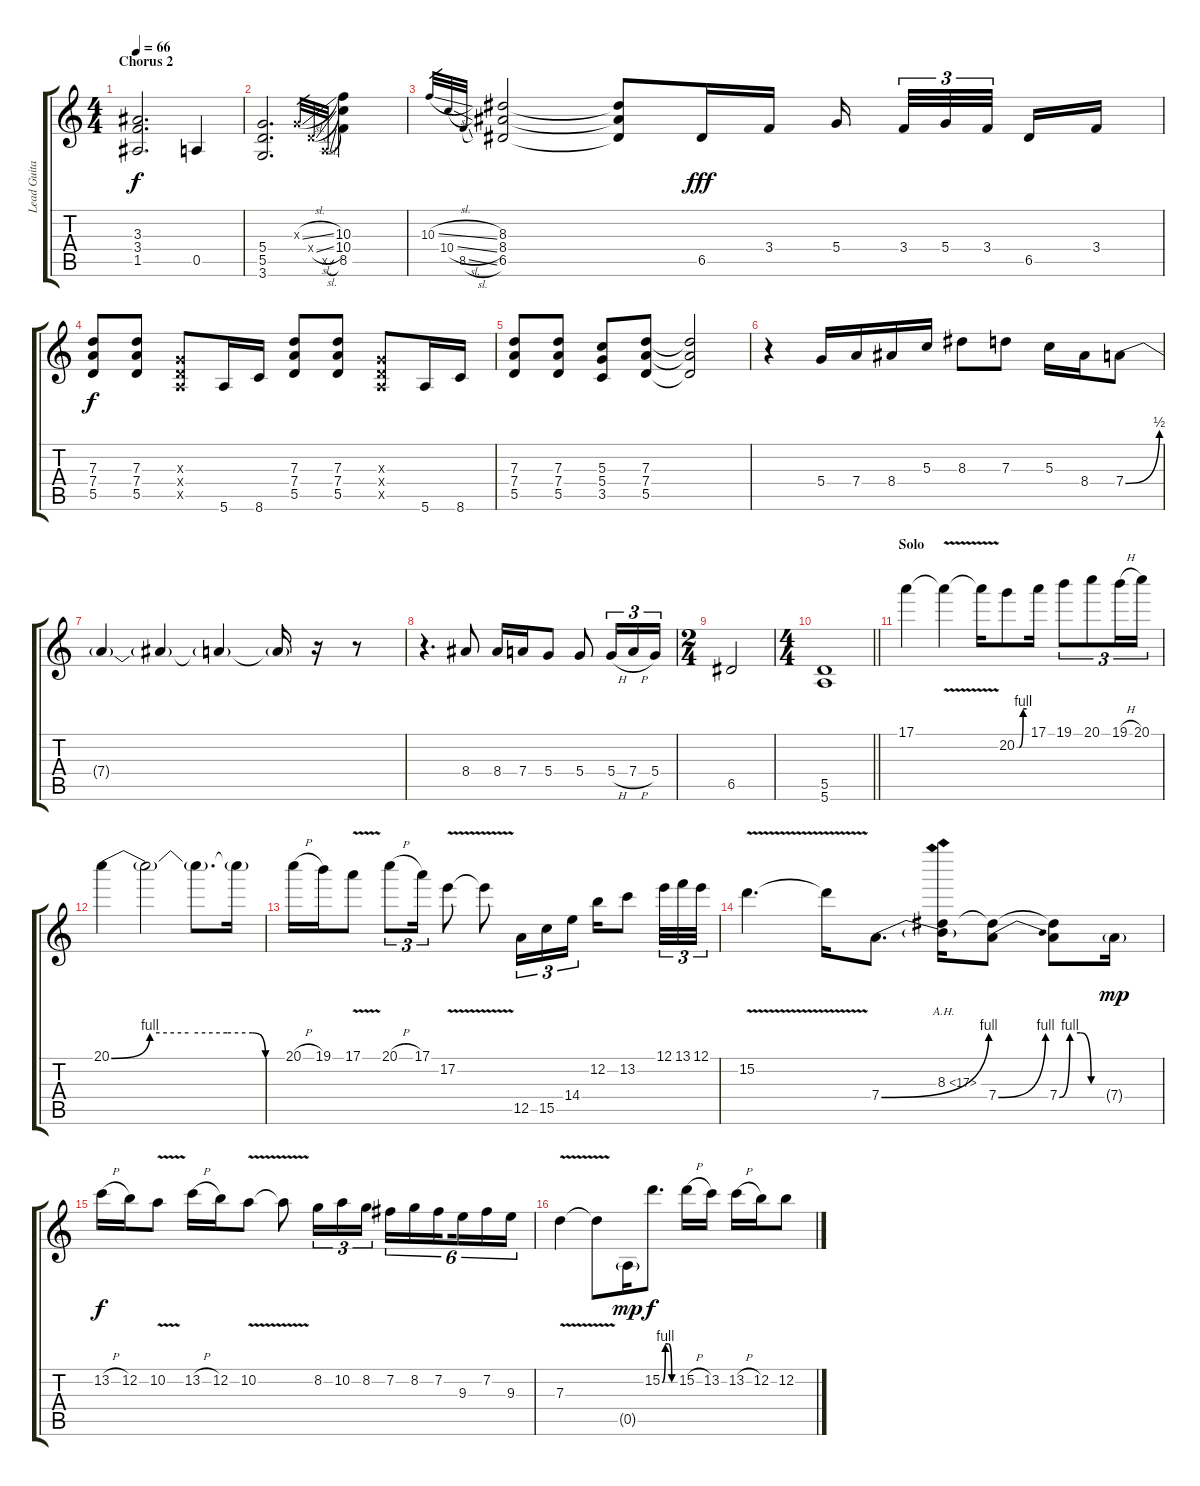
\track ("Lead Guitar" "Lead Guita") {instrument distortionguitar}
\staff {score tabs}
\tuning (E4 B3 G3 D3 A2 E2) {hide}
\ts (4 4)
\section ("" "Chorus 2")
\tempo 66
\clef g2
\ks c
(3.3 3.4 1.5).2{d dy f} 0.5.4 |
(5.4 5.5 3.6).2{d} 0.3{sl x}.32{gr} 0.4{sl x}.32{gr} 0.5{sl x}.32{gr} (10.3 10.4 8.5).4 |
10.3{sl}.32{gr} 10.4{sl}.32{gr} 8.5{sl}.32{gr} (8.3 8.4 6.5).2 (8.3{t} 8.4{t} 6.5{t}).8 6.5.16{dy fff} 3.4.16 5.4.16{beam splitsecondary} 3.4.32{tu (3 2)} 5.4.32{tu (3 2)} 3.4.32{tu (3 2) beam splitsecondary} 6.5.16 3.4.16 |
(7.3 7.4 5.5).8{dy f} (7.3 7.4 5.5).8 (0.3{x} 0.4{x} 0.5{x}).8 5.6.16 8.6.16 (7.3 7.4 5.5).8 (7.3 7.4 5.5).8 (0.3{x} 0.4{x} 0.5{x}).8 5.6.16 8.6.16 |
(7.3 7.4 5.5).8 (7.3 7.4 5.5).8 (5.3 5.4 3.5).8 (7.3 7.4 5.5).8 (7.3{t} 7.4{t} 5.5{t}).2 |
r.4 5.4.16 7.4.16 8.4.16 5.3.16 8.3.8 7.3.8 5.3.16 8.4.16 7.4{be (bend 0 0 60 2)}.8 |
7.4{t}.4 7.4{t}.4 7.4{t}.4 7.4{t}.16 r.16 r.8 |
r.4{d} 8.4.8 8.4.16 7.4.16 5.4.8 5.4.8 5.4{h}.16{tu (3 2)} 7.4{h}.16{tu (3 2)} 5.4.16{tu (3 2)} |
\ts (2 4)
6.5.2 |
\ts (4 4)
\barLineRight lightlight
(5.5 5.6).1 |
\section ("" "Solo")
17.1.4 17.1{v t}.4 17.1{v t}.16 20.2{be (custom 0 0 16 0 39 4 60 4)}.8 17.1.16 19.1.8{tu (3 2)} 20.1.8{tu (3 2)} 19.1{h}.16{tu (3 2)} 20.1.16{tu (3 2)} |
20.1{be (custom 0 0 15 4 30 4 45 4 55 4 60 0)}.4 20.1{t}.2 20.1{t}.8{d} 20.1{t}.16 |
20.1{h}.16 19.1.16 17.1{v}.8 20.1{h}.8{tu (3 2)} 17.1.16{tu (3 2)} 17.2{v}.8 17.2{v t}.8 12.5.16{tu (3 2)} 15.5.16{tu (3 2)} 14.4.16{tu (3 2)} 12.2.16 13.2.8 12.1.32{tu (3 2)} 13.1.32{tu (3 2)} 12.1.32{tu (3 2)} |
15.2{v}.4{d} 15.2{v t}.16 7.4{be (bend 0 0 60 4)}.8{d} (8.3{ah 9} 7.4{ah 10 t}).16 (8.3{t} 7.4{be (bend 0 0 60 4)}).8 (8.3{t} 7.4{be (custom 0 0 15 4 30 4 45 0 60 0)}).8 7.4{g}.16{dy mp} |
13.2{h}.16{dy f} 12.2.16 10.2{v}.8 13.2{h}.16 12.2.16 10.2{v}.8 10.2{v t}.8 8.2.16{tu (3 2)} 10.2.16{tu (3 2)} 8.2.16{tu (3 2)} 7.2.16{tu (6 4)} 8.2.16{tu (6 4)} 7.2.16{tu (6 4) beam splitsecondary} 9.3.16{tu (6 4)} 7.2.16{tu (6 4)} 9.3.16{tu (6 4)} |
7.3{v}.4 7.3{v t}.8 0.5{g}.16{dy mp} 15.2{be (custom 0 0 15 4 30 4 45 0 60 0)}.8{d dy f} 15.2{h}.16 13.2.16 13.2{h}.16 12.2.16 12.2.8
